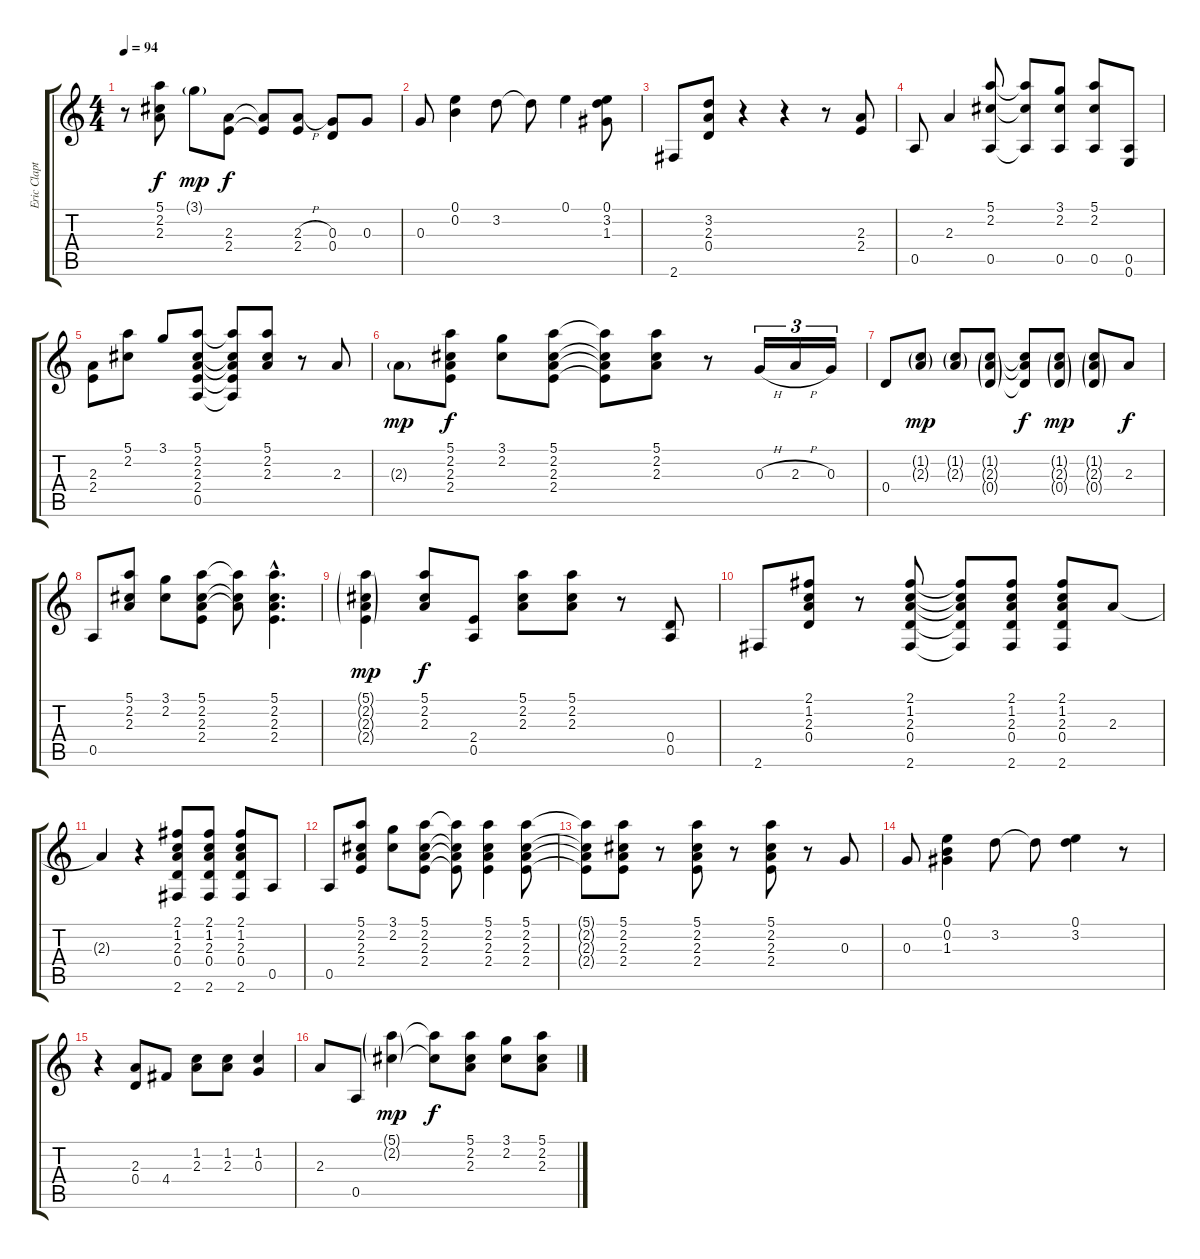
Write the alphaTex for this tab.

\track ("Eric Clapton" "Eric Clapt") {instrument electricguitarclean}
\staff {score tabs}
\tuning (E4 B3 G3 D3 A2 E2) {hide}
\ts (4 4)
\tempo 94
\clef g2
\ks c
r.8{dy f} (5.1 2.2 2.3).8 3.1{g}.8{dy mp} (2.3 2.4).8{dy f} (2.3{t} 2.4{t}).8 (2.3{h} 2.4).8 (0.3 0.4).8 0.3.8 |
0.3.8 (0.1 0.2).4 3.2.8 3.2{t}.8 0.1.4 (0.1 3.2 1.3).8 |
2.6.8 (3.2 2.3 0.4).8 r.4 r.4 r.8 (2.3 2.4).8 |
0.5.8 2.3.4 (5.1 2.2 0.5).8 (5.1{t} 2.2{t} 0.5{t}).8 (3.1 2.2 0.5).8 (5.1 2.2 0.5).8 (0.5 0.6).8 |
(2.3 2.4).8 (5.1 2.2).8 3.1.8 (5.1 2.2 2.3 2.4 0.5).8 (5.1{t} 2.2{t} 2.3{t} 2.4{t} 0.5{t}).8 (5.1 2.2 2.3).8 r.8 2.3.8 |
2.3{g}.8{dy mp} (5.1 2.2 2.3 2.4).8{dy f} (3.1 2.2).8 (5.1 2.2 2.3 2.4).8 (5.1{t} 2.2{t} 2.3{t} 2.4{t}).8 (5.1 2.2 2.3).8 r.8 0.3{h}.16{tu (3 2)} 2.3{h}.16{tu (3 2)} 0.3.16{tu (3 2)} |
0.4.8 (1.2{g} 2.3{g}).8{dy mp} (1.2{g} 2.3{g}).8 (1.2{g} 2.3{g} 0.4{g}).8 (1.2{t} 2.3{t} 0.4{t}).8{dy f} (1.2{g} 2.3{g} 0.4{g}).8{dy mp} (1.2{g} 2.3{g} 0.4{g}).8 2.3.8{dy f} |
0.5.8 (5.1 2.2 2.3).8 (3.1 2.2).8 (5.1 2.2 2.3 2.4).8 (5.1{t} 2.2{t} 2.3{t}).8 (5.1{hac} 2.2{hac} 2.3{hac} 2.4{hac}).4{d} |
(5.1{g} 2.2{g} 2.3{g} 2.4{g}).4{dy mp} (5.1 2.2 2.3).8{dy f} (2.4 0.5).8 (5.1 2.2 2.3).8 (5.1 2.2 2.3).8 r.8 (0.4 0.5).8 |
2.6.8 (2.1 1.2 2.3 0.4).8 r.8 (2.1 1.2 2.3 0.4 2.6).8 (2.1{t} 1.2{t} 2.3{t} 0.4{t} 2.6{t}).8 (2.1 1.2 2.3 0.4 2.6).8 (2.1 1.2 2.3 0.4 2.6).8 2.3.8 |
2.3{t}.4 r.4 (2.1 1.2 2.3 0.4 2.6).8 (2.1 1.2 2.3 0.4 2.6).8 (2.1 1.2 2.3 0.4 2.6).8 0.5.8 |
0.5.8 (5.1 2.2 2.3 2.4).8 (3.1 2.2).8 (5.1 2.2 2.3 2.4).8 (5.1{t} 2.2{t} 2.3{t} 2.4{t}).8 (5.1 2.2 2.3 2.4).4 (5.1 2.2 2.3 2.4).8 |
(5.1{t} 2.2{t} 2.3{t} 2.4{t}).8 (5.1 2.2 2.3 2.4).8 r.8 (5.1 2.2 2.3 2.4).8 r.8 (5.1 2.2 2.3 2.4).8 r.8 0.3.8 |
0.3.8 (0.1 0.2 1.3).4 3.2.8 3.2{t}.8 (0.1 3.2).4 r.8 |
r.4 (2.3 0.4).8 4.4.8 (1.2 2.3).8 (1.2 2.3).8 (1.2 0.3).4 |
2.3.8 0.5.8 (5.1{g} 2.2{g}).4{dy mp} (5.1{t} 2.2{t}).8{dy f} (5.1 2.2 2.3).8 (3.1 2.2).8 (5.1 2.2 2.3).8
